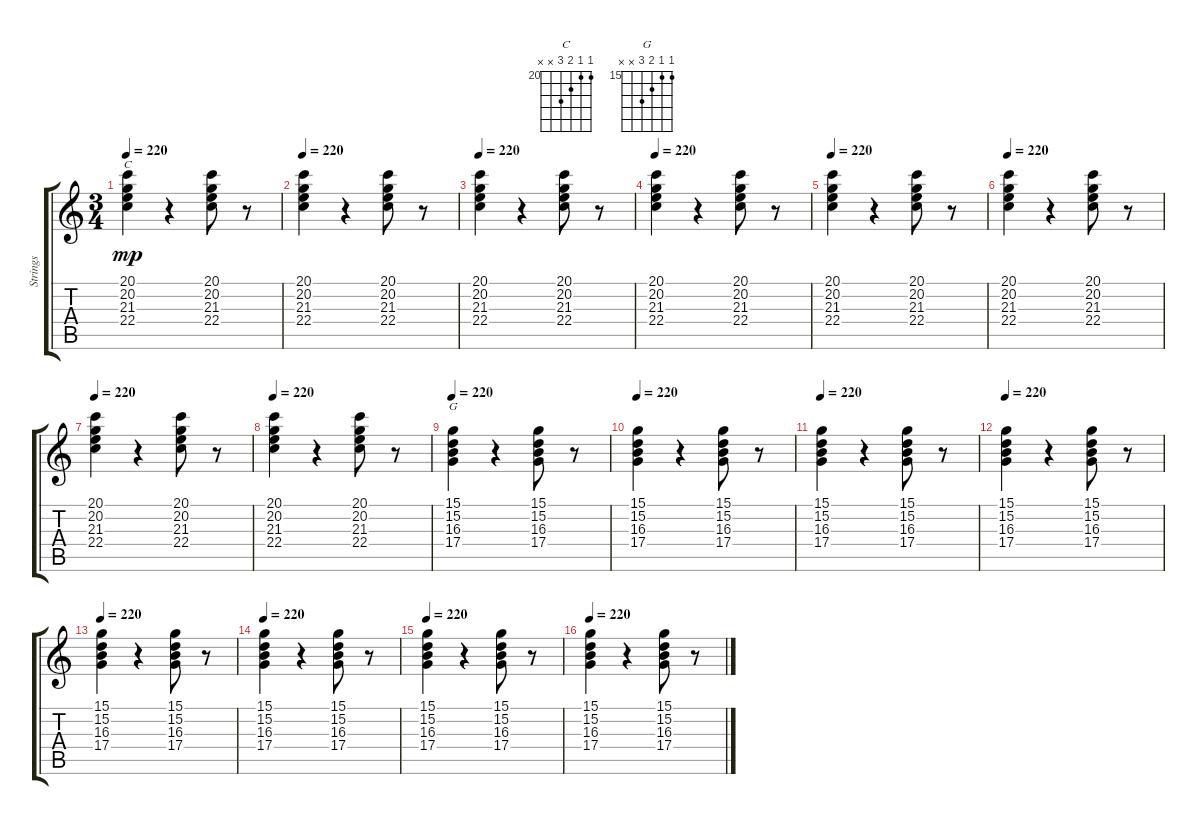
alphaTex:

\track ("Strings" "Strings") {instrument stringensemble1}
\staff {score tabs}
\tuning (E4 B3 G3 D3 A2 E2) {hide}
\chord ("C" 20 20 21 22 x x) {firstfret 20}
\chord ("G" 15 15 16 17 x x) {firstfret 15}
\ts (3 4)
\tempo 220
\clef g2
\ks c
(20.1 20.2 21.3 22.4).4{ch "C" dy mp} r.4 (20.1 20.2 21.3 22.4).8 r.8 |
\tempo 220
(20.1 20.2 21.3 22.4).4 r.4 (20.1 20.2 21.3 22.4).8 r.8 |
\tempo 220
(20.1 20.2 21.3 22.4).4 r.4 (20.1 20.2 21.3 22.4).8 r.8 |
\tempo 220
(20.1 20.2 21.3 22.4).4 r.4 (20.1 20.2 21.3 22.4).8 r.8 |
\tempo 220
(20.1 20.2 21.3 22.4).4 r.4 (20.1 20.2 21.3 22.4).8 r.8 |
\tempo 220
(20.1 20.2 21.3 22.4).4 r.4 (20.1 20.2 21.3 22.4).8 r.8 |
\tempo 220
(20.1 20.2 21.3 22.4).4 r.4 (20.1 20.2 21.3 22.4).8 r.8 |
\tempo 220
(20.1 20.2 21.3 22.4).4 r.4 (20.1 20.2 21.3 22.4).8 r.8 |
\tempo 220
(15.1 15.2 16.3 17.4).4{ch "G"} r.4 (15.1 15.2 16.3 17.4).8 r.8 |
\tempo 220
(15.1 15.2 16.3 17.4).4 r.4 (15.1 15.2 16.3 17.4).8 r.8 |
\tempo 220
(15.1 15.2 16.3 17.4).4 r.4 (15.1 15.2 16.3 17.4).8 r.8 |
\tempo 220
(15.1 15.2 16.3 17.4).4 r.4 (15.1 15.2 16.3 17.4).8 r.8 |
\tempo 220
(15.1 15.2 16.3 17.4).4 r.4 (15.1 15.2 16.3 17.4).8 r.8 |
\tempo 220
(15.1 15.2 16.3 17.4).4 r.4 (15.1 15.2 16.3 17.4).8 r.8 |
\tempo 220
(15.1 15.2 16.3 17.4).4 r.4 (15.1 15.2 16.3 17.4).8 r.8 |
\tempo 220
(15.1 15.2 16.3 17.4).4 r.4 (15.1 15.2 16.3 17.4).8 r.8
